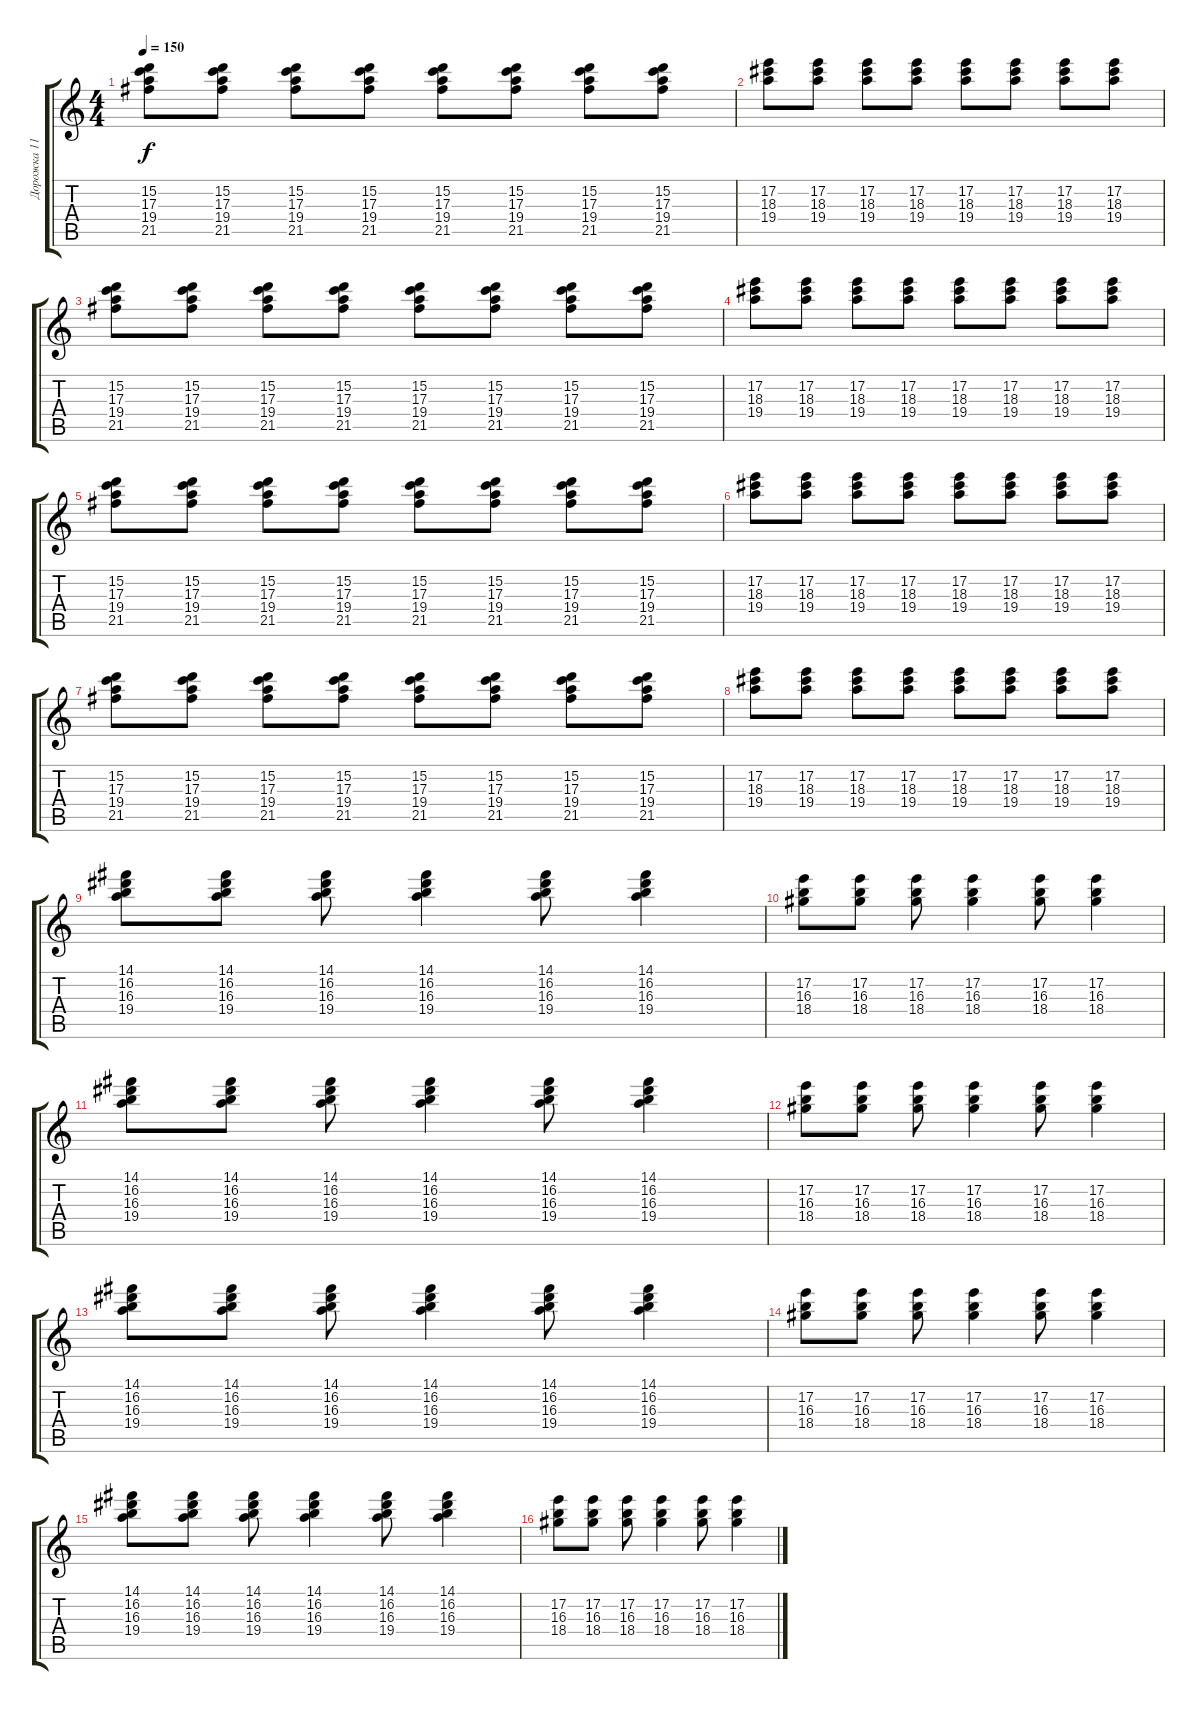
\track ("Дорожка 11" "Дорожка 11") {instrument synthbass1}
\staff {score tabs}
\tuning (E4 B3 G3 D3 A2 E2) {hide}
\ts (4 4)
\tempo 150
\clef g2
\ks c
(15.2 17.3 19.4 21.5).8{dy f} (15.2 17.3 19.4 21.5).8 (15.2 17.3 19.4 21.5).8 (15.2 17.3 19.4 21.5).8 (15.2 17.3 19.4 21.5).8 (15.2 17.3 19.4 21.5).8 (15.2 17.3 19.4 21.5).8 (15.2 17.3 19.4 21.5).8 |
(17.2 18.3 19.4).8 (17.2 18.3 19.4).8 (17.2 18.3 19.4).8 (17.2 18.3 19.4).8 (17.2 18.3 19.4).8 (17.2 18.3 19.4).8 (17.2 18.3 19.4).8 (17.2 18.3 19.4).8 |
(15.2 17.3 19.4 21.5).8 (15.2 17.3 19.4 21.5).8 (15.2 17.3 19.4 21.5).8 (15.2 17.3 19.4 21.5).8 (15.2 17.3 19.4 21.5).8 (15.2 17.3 19.4 21.5).8 (15.2 17.3 19.4 21.5).8 (15.2 17.3 19.4 21.5).8 |
(17.2 18.3 19.4).8 (17.2 18.3 19.4).8 (17.2 18.3 19.4).8 (17.2 18.3 19.4).8 (17.2 18.3 19.4).8 (17.2 18.3 19.4).8 (17.2 18.3 19.4).8 (17.2 18.3 19.4).8 |
(15.2 17.3 19.4 21.5).8 (15.2 17.3 19.4 21.5).8 (15.2 17.3 19.4 21.5).8 (15.2 17.3 19.4 21.5).8 (15.2 17.3 19.4 21.5).8 (15.2 17.3 19.4 21.5).8 (15.2 17.3 19.4 21.5).8 (15.2 17.3 19.4 21.5).8 |
(17.2 18.3 19.4).8 (17.2 18.3 19.4).8 (17.2 18.3 19.4).8 (17.2 18.3 19.4).8 (17.2 18.3 19.4).8 (17.2 18.3 19.4).8 (17.2 18.3 19.4).8 (17.2 18.3 19.4).8 |
(15.2 17.3 19.4 21.5).8 (15.2 17.3 19.4 21.5).8 (15.2 17.3 19.4 21.5).8 (15.2 17.3 19.4 21.5).8 (15.2 17.3 19.4 21.5).8 (15.2 17.3 19.4 21.5).8 (15.2 17.3 19.4 21.5).8 (15.2 17.3 19.4 21.5).8 |
(17.2 18.3 19.4).8 (17.2 18.3 19.4).8 (17.2 18.3 19.4).8 (17.2 18.3 19.4).8 (17.2 18.3 19.4).8 (17.2 18.3 19.4).8 (17.2 18.3 19.4).8 (17.2 18.3 19.4).8 |
(14.1 16.2 16.3 19.4).8 (14.1 16.2 16.3 19.4).8 (14.1 16.2 16.3 19.4).8 (14.1 16.2 16.3 19.4).4 (14.1 16.2 16.3 19.4).8 (14.1 16.2 16.3 19.4).4 |
(17.2 16.3 18.4).8 (17.2 16.3 18.4).8 (17.2 16.3 18.4).8 (17.2 16.3 18.4).4 (17.2 16.3 18.4).8 (17.2 16.3 18.4).4 |
(14.1 16.2 16.3 19.4).8 (14.1 16.2 16.3 19.4).8 (14.1 16.2 16.3 19.4).8 (14.1 16.2 16.3 19.4).4 (14.1 16.2 16.3 19.4).8 (14.1 16.2 16.3 19.4).4 |
(17.2 16.3 18.4).8 (17.2 16.3 18.4).8 (17.2 16.3 18.4).8 (17.2 16.3 18.4).4 (17.2 16.3 18.4).8 (17.2 16.3 18.4).4 |
(14.1 16.2 16.3 19.4).8 (14.1 16.2 16.3 19.4).8 (14.1 16.2 16.3 19.4).8 (14.1 16.2 16.3 19.4).4 (14.1 16.2 16.3 19.4).8 (14.1 16.2 16.3 19.4).4 |
(17.2 16.3 18.4).8 (17.2 16.3 18.4).8 (17.2 16.3 18.4).8 (17.2 16.3 18.4).4 (17.2 16.3 18.4).8 (17.2 16.3 18.4).4 |
(14.1 16.2 16.3 19.4).8 (14.1 16.2 16.3 19.4).8 (14.1 16.2 16.3 19.4).8 (14.1 16.2 16.3 19.4).4 (14.1 16.2 16.3 19.4).8 (14.1 16.2 16.3 19.4).4 |
(17.2 16.3 18.4).8 (17.2 16.3 18.4).8 (17.2 16.3 18.4).8 (17.2 16.3 18.4).4 (17.2 16.3 18.4).8 (17.2 16.3 18.4).4
